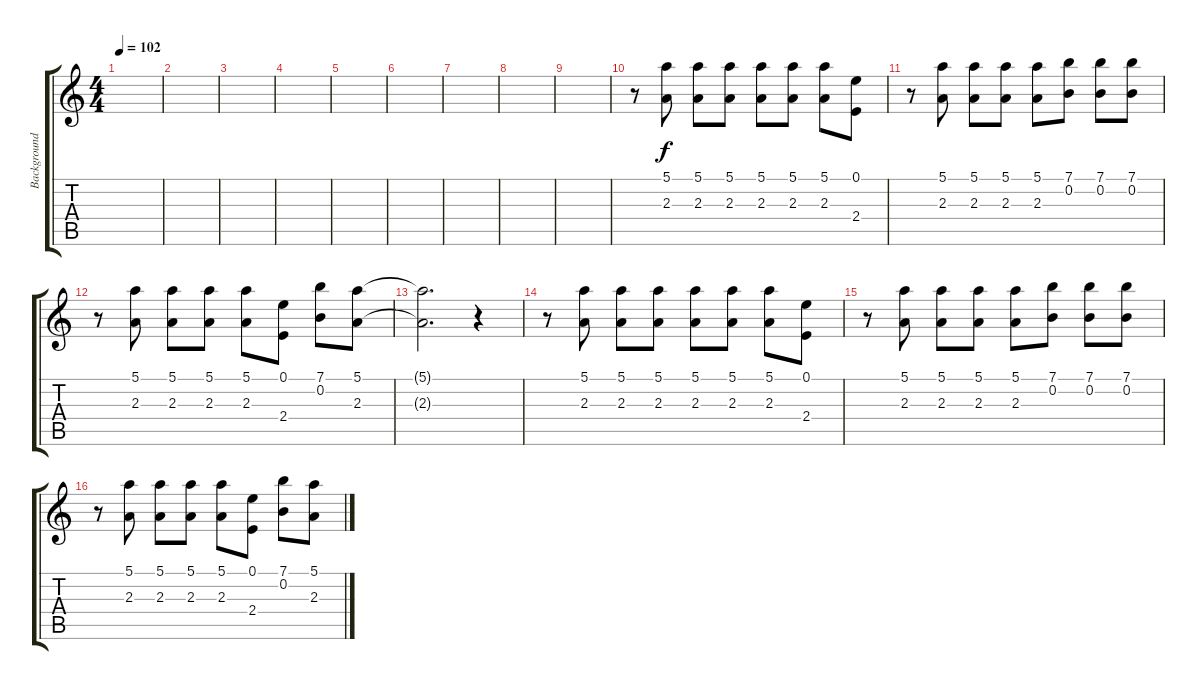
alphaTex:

\track ("Background Voice" "Background") {instrument acousticbass}
\staff {score tabs}
\tuning (E4 B3 G3 D3 A2 E2) {hide}
\ts (4 4)
\tempo 102
\clef g2
\ks c
|
|
|
|
|
|
|
|
|
r.8 (5.1 2.3).8 (5.1 2.3).8 (5.1 2.3).8 (5.1 2.3).8 (5.1 2.3).8 (5.1 2.3).8 (0.1 2.4).8 |
r.8 (5.1 2.3).8 (5.1 2.3).8 (5.1 2.3).8 (5.1 2.3).8 (7.1 0.2).8 (7.1 0.2).8 (7.1 0.2).8 |
r.8 (5.1 2.3).8 (5.1 2.3).8 (5.1 2.3).8 (5.1 2.3).8 (0.1 2.4).8 (7.1 0.2).8 (5.1 2.3).8 |
(5.1{t} 2.3{t}).2{d} r.4 |
r.8 (5.1 2.3).8 (5.1 2.3).8 (5.1 2.3).8 (5.1 2.3).8 (5.1 2.3).8 (5.1 2.3).8 (0.1 2.4).8 |
r.8 (5.1 2.3).8 (5.1 2.3).8 (5.1 2.3).8 (5.1 2.3).8 (7.1 0.2).8 (7.1 0.2).8 (7.1 0.2).8 |
r.8 (5.1 2.3).8 (5.1 2.3).8 (5.1 2.3).8 (5.1 2.3).8 (0.1 2.4).8 (7.1 0.2).8 (5.1 2.3).8
